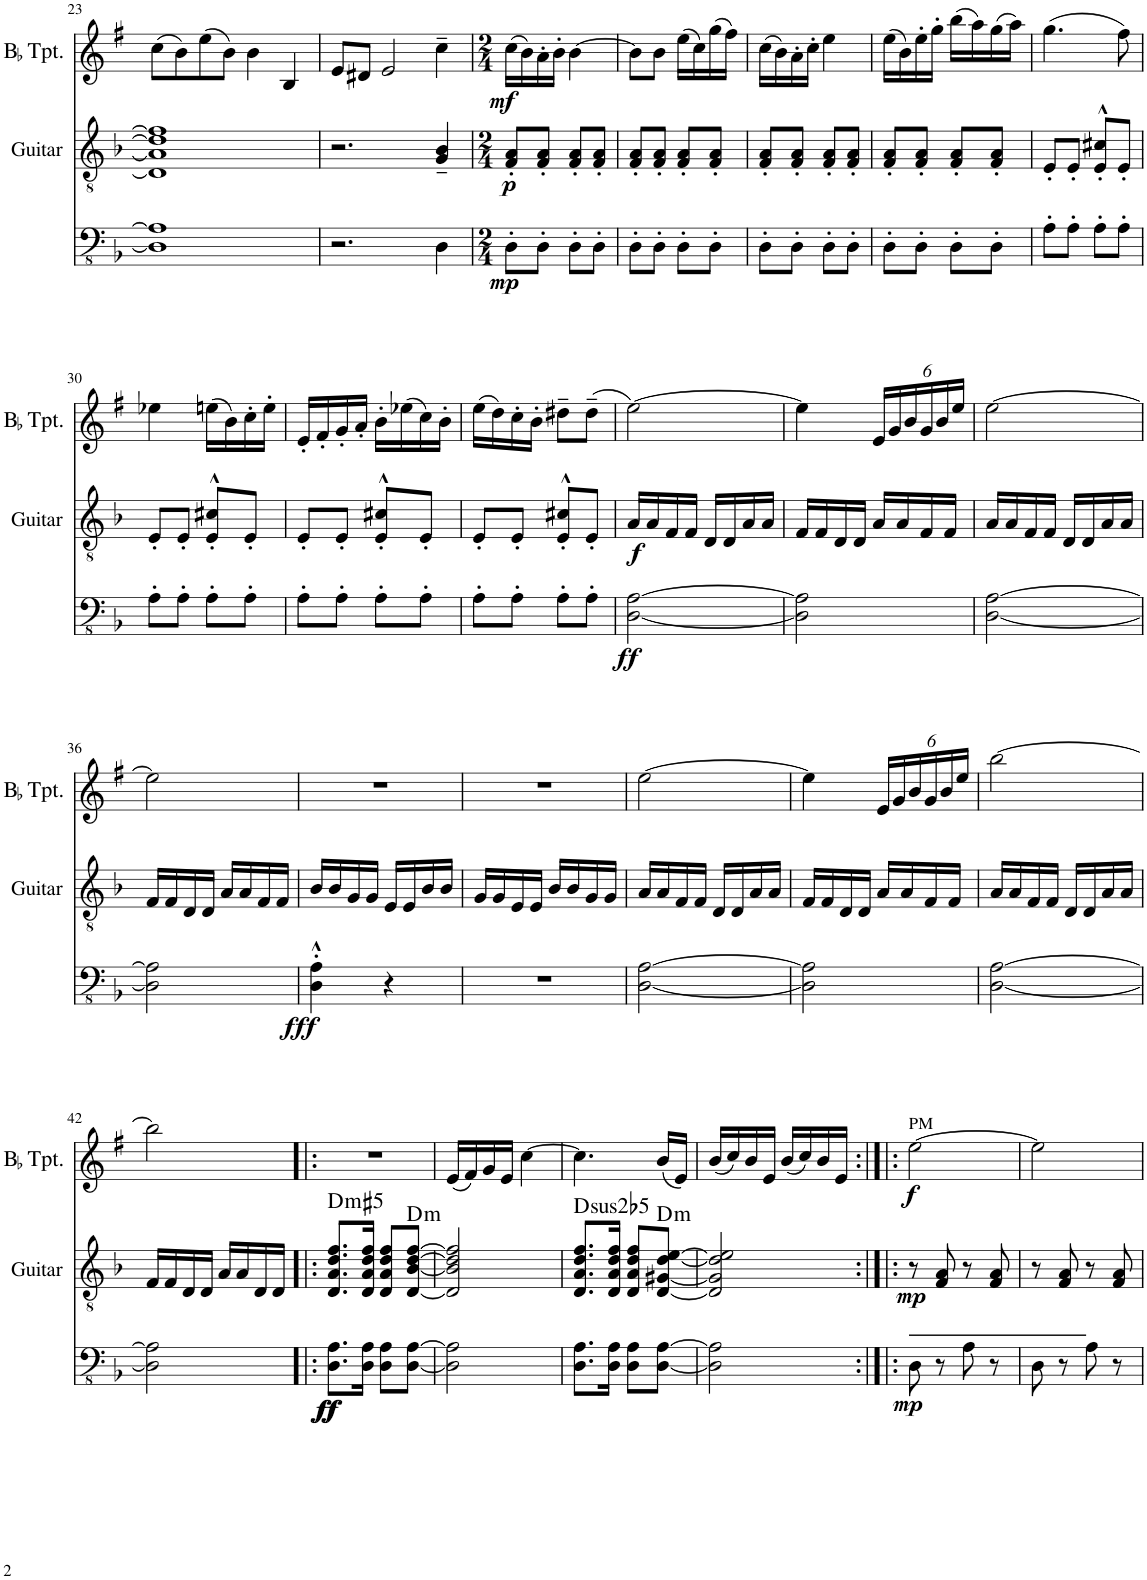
**kern	**dynam	**kern	**dynam	**harte	**kern	**dynam
*part3	*part3	*part2	*part2	*part2	*part1	*part1
*staff3	*staff3	*staff2	*staff2	*	*staff1	*staff1
*I"Bass Guitar	*	*I"Guitar	*	*	*I"BaccidentalFlat Trumpet	*
*	*	*I'Guitar	*	*	*I'BaccidentalFlat Tpt.	*
!!LO:PB:g=z
*clefFv4	*	*clefGv2	*	*	*clefG2	*
*	*	*	*	*	*Trd1c2	*
*k[b-]	*	*k[b-]	*	*	*k[f#]	*
*M4/4	*	*M4/4	*	*	*M4/4	*
=23	=23	=23	=23	=23	=23	=23
1DD] 1AA]	.	1D] 1A] 1d] 1f]	.	.	(8cc\L	.
.	.	.	.	.	8b\)	.
.	.	.	.	.	(8ee\	.
.	.	.	.	.	8b\J)	.
.	.	.	.	.	4b\	.
.	.	.	.	.	4B/	.
=24	=24	=24	=24	=24	=24	=24
2.r	.	2.r	.	.	8e/L	.
.	.	.	.	.	8d#X/J	.
.	.	.	.	.	2e/	.
4DD\	.	4G/~ 4B-/~	.	.	4cc~\	.
=25	=25	=25	=25	=25	=25	=25
*M2/4	*	*M2/4	*	*	*M2/4	*
!	!LO:DY:b	!	!LO:DY:b	!	!	!LO:DY:b
8DD'\L	mp	8F/' 8A/'L	p	.	(16cc\LL	mf
.	.	.	.	.	16b\)	.
8DD'\J	.	8F/' 8A/'J	.	.	16a'\	.
.	.	.	.	.	16b'\JJ	.
8DD'\L	.	8F/' 8A/'L	.	.	[4b\	.
8DD'\J	.	8F/' 8A/'J	.	.	.	.
=26	=26	=26	=26	=26	=26	=26
8DD'\L	.	8F/' 8A/'L	.	.	8b\L]	.
8DD'\J	.	8F/' 8A/'J	.	.	8b\J	.
8DD'\L	.	8F/' 8A/'L	.	.	(16ee\LL	.
.	.	.	.	.	16cc\)	.
8DD'\J	.	8F/' 8A/'J	.	.	(16gg\	.
.	.	.	.	.	16ff#\JJ)	.
=27	=27	=27	=27	=27	=27	=27
8DD'\L	.	8F/' 8A/'L	.	.	(16cc\LL	.
.	.	.	.	.	16b\)	.
8DD'\J	.	8F/' 8A/'J	.	.	16a'\	.
.	.	.	.	.	16cc'\JJ	.
8DD'\L	.	8F/' 8A/'L	.	.	4ee\	.
8DD'\J	.	8F/' 8A/'J	.	.	.	.
=28	=28	=28	=28	=28	=28	=28
8DD'\L	.	8F/' 8A/'L	.	.	(16ee\LL	.
.	.	.	.	.	16b\)	.
8DD'\J	.	8F/' 8A/'J	.	.	16ee'\	.
.	.	.	.	.	16gg'\JJ	.
8DD'\L	.	8F/' 8A/'L	.	.	(16bb\LL	.
.	.	.	.	.	16aa\)	.
8DD'\J	.	8F/' 8A/'J	.	.	(16gg\	.
.	.	.	.	.	16aa\JJ)	.
=29	=29	=29	=29	=29	=29	=29
8AA'\L	.	8E'/L	.	.	(4.gg\	.
8AA'\J	.	8E'/J	.	.	.	.
8AA'\L	.	8E/'^^ 8c#X/'^^L	.	.	.	.
8AA'\J	.	8E'/J	.	.	8ff#\)	.
!!LO:LB:g=z
=30	=30	=30	=30	=30	=30	=30
8AA'\L	.	8E'/L	.	.	4ee-X\	.
8AA'\J	.	8E'/J	.	.	.	.
8AA'\L	.	8E/'^^ 8c#X/'^^L	.	.	(16een\LL	.
.	.	.	.	.	16b\)	.
8AA'\J	.	8E'/J	.	.	16cc'\	.
.	.	.	.	.	16ee'\JJ	.
=31	=31	=31	=31	=31	=31	=31
8AA'\L	.	8E'/L	.	.	16e'/LL	.
.	.	.	.	.	16f#'/	.
8AA'\J	.	8E'/J	.	.	16g'/	.
.	.	.	.	.	16a'/JJ	.
8AA'\L	.	8E/'^^ 8c#X/'^^L	.	.	16b'\LL	.
.	.	.	.	.	(16ee-X\	.
8AA'\J	.	8E'/J	.	.	16cc\)	.
.	.	.	.	.	16b'\JJ	.
=32	=32	=32	=32	=32	=32	=32
8AA'\L	.	8E'/L	.	.	(16ee\LL	.
.	.	.	.	.	16dd\)	.
8AA'\J	.	8E'/J	.	.	16cc'\	.
.	.	.	.	.	16b'\JJ	.
8AA'\L	.	8E/'^^ 8c#X/'^^L	.	.	8dd#X~\L	.
8AA'\J	.	8E'/J	.	.	(8dd#~\J	.
=33	=33	=33	=33	=33	=33	=33
!	!LO:DY:b	!	!LO:DY:b	!	!	!
[2DD\ [2AA\	ff	16A/LL	f	.	[2ee\)	.
.	.	16A/	.	.	.	.
.	.	16F/	.	.	.	.
.	.	16F/JJ	.	.	.	.
.	.	16D/LL	.	.	.	.
.	.	16D/	.	.	.	.
.	.	16A/	.	.	.	.
.	.	16A/JJ	.	.	.	.
=34	=34	=34	=34	=34	=34	=34
2DD\] 2AA\]	.	16F/LL	.	.	4ee\]	.
.	.	16F/	.	.	.	.
.	.	16D/	.	.	.	.
.	.	16D/JJ	.	.	.	.
*	*	*	*	*	*Xbrackettup	*
.	.	16A/LL	.	.	24e/LL	.
.	.	.	.	.	24g/	.
.	.	16A/	.	.	.	.
.	.	.	.	.	24b/	.
.	.	16F/	.	.	24g/	.
.	.	.	.	.	24b/	.
.	.	16F/JJ	.	.	.	.
.	.	.	.	.	24ee/JJ	.
=35	=35	=35	=35	=35	=35	=35
[2DD\ [2AA\	.	16A/LL	.	.	[2ee\	.
.	.	16A/	.	.	.	.
.	.	16F/	.	.	.	.
.	.	16F/JJ	.	.	.	.
.	.	16D/LL	.	.	.	.
.	.	16D/	.	.	.	.
.	.	16A/	.	.	.	.
.	.	16A/JJ	.	.	.	.
!!LO:LB:g=z
=36	=36	=36	=36	=36	=36	=36
2DD\] 2AA\]	.	16F/LL	.	.	2ee\]	.
.	.	16F/	.	.	.	.
.	.	16D/	.	.	.	.
.	.	16D/JJ	.	.	.	.
.	.	16A/LL	.	.	.	.
.	.	16A/	.	.	.	.
.	.	16F/	.	.	.	.
.	.	16F/JJ	.	.	.	.
=37	=37	=37	=37	=37	=37	=37
!	!LO:DY:b	!	!	!	!	!
4DD\'^^ 4AA\'^^	fff	16B-/LL	.	.	2r	.
.	.	16B-/	.	.	.	.
.	.	16G/	.	.	.	.
.	.	16G/JJ	.	.	.	.
4r	.	16E/LL	.	.	.	.
.	.	16E/	.	.	.	.
.	.	16B-/	.	.	.	.
.	.	16B-/JJ	.	.	.	.
=38	=38	=38	=38	=38	=38	=38
2r	.	16G/LL	.	.	2r	.
.	.	16G/	.	.	.	.
.	.	16E/	.	.	.	.
.	.	16E/JJ	.	.	.	.
.	.	16B-/LL	.	.	.	.
.	.	16B-/	.	.	.	.
.	.	16G/	.	.	.	.
.	.	16G/JJ	.	.	.	.
=39	=39	=39	=39	=39	=39	=39
[2DD\ [2AA\	.	16A/LL	.	.	[2ee\	.
.	.	16A/	.	.	.	.
.	.	16F/	.	.	.	.
.	.	16F/JJ	.	.	.	.
.	.	16D/LL	.	.	.	.
.	.	16D/	.	.	.	.
.	.	16A/	.	.	.	.
.	.	16A/JJ	.	.	.	.
=40	=40	=40	=40	=40	=40	=40
2DD\] 2AA\]	.	16F/LL	.	.	4ee\]	.
.	.	16F/	.	.	.	.
.	.	16D/	.	.	.	.
.	.	16D/JJ	.	.	.	.
.	.	16A/LL	.	.	24e/LL	.
.	.	.	.	.	24g/	.
.	.	16A/	.	.	.	.
.	.	.	.	.	24b/	.
.	.	16F/	.	.	24g/	.
.	.	.	.	.	24b/	.
.	.	16F/JJ	.	.	.	.
.	.	.	.	.	24ee/JJ	.
=41	=41	=41	=41	=41	=41	=41
[2DD\ [2AA\	.	16A/LL	.	.	[2bb\	.
.	.	16A/	.	.	.	.
.	.	16F/	.	.	.	.
.	.	16F/JJ	.	.	.	.
.	.	16D/LL	.	.	.	.
.	.	16D/	.	.	.	.
.	.	16A/	.	.	.	.
.	.	16A/JJ	.	.	.	.
!!LO:LB:g=z
=42	=42	=42	=42	=42	=42	=42
2DD\] 2AA\]	.	16F/LL	.	.	2bb\]	.
.	.	16F/	.	.	.	.
.	.	16D/	.	.	.	.
.	.	16D/JJ	.	.	.	.
.	.	16A/LL	.	.	.	.
.	.	16A/	.	.	.	.
.	.	16D/	.	.	.	.
.	.	16D/JJ	.	.	.	.
=43!|:	=43!|:	=43!|:	=43!|:	=43!|:	=43!|:	=43!|:
!	!LO:DY:b	!	!	!	!	!
!	!LO:DY:n=1:b	!	!	!LO:H:kt=m	!	!
8.DD\ 8.AA\L	ff ff	8.D/ 8.A/ 8.d/ 8.f/L	.	D:(b3,#5)	2r	.
16DD\ 16AA\Jk	.	16D/ 16A/ 16d/ 16f/Jk	.	.	.	.
8DD\ 8AA\L	.	8D/ 8A/ 8d/ 8f/L	.	.	.	.
!	!	!	!	!LO:H:kt=m	!	!
[8DD\ [8AA\J	.	[8D/ [8B-/ [8d/ [8f/J	.	D:min	.	.
=44	=44	=44	=44	=44	=44	=44
2DD\] 2AA\]	.	2D/] 2B-/] 2d/] 2f/]	.	.	(16e/LL	.
.	.	.	.	.	16f#/)	.
.	.	.	.	.	16g/	.
.	.	.	.	.	16e/JJ	.
.	.	.	.	.	[4cc\	.
=45	=45	=45	=45	=45	=45	=45
!	!	!	!	!LO:H:kt=2	!	!
8.DD\ 8.AA\L	.	8.D/ 8.A/ 8.d/ 8.f/L	.	D:(1,2,b5)	4.cc\]	.
16DD\ 16AA\Jk	.	16D/ 16A/ 16d/ 16f/Jk	.	.	.	.
8DD\ 8AA\L	.	8D/ 8A/ 8d/ 8f/L	.	.	.	.
!	!	!	!	!LO:H:kt=m	!	!
[8DD\ [8AA\J	.	[8D/ [8G#X/ [8d/ [8e/J	.	D:min	(16b/LL	.
.	.	.	.	.	16e/JJ)	.
=46	=46	=46	=46	=46	=46	=46
2DD\] 2AA\]	.	2D/] 2G#/] 2d/] 2e/]	.	.	(16b/LL	.
.	.	.	.	.	16cc/)	.
.	.	.	.	.	16b/	.
.	.	.	.	.	16e/JJ	.
.	.	.	.	.	(16b/LL	.
.	.	.	.	.	16cc/)	.
.	.	.	.	.	16b/	.
.	.	.	.	.	16e/JJ	.
=47:|!|:	=47:|!|:	=47:|!|:	=47:|!|:	=47:|!|:	=47:|!|:	=47:|!|:
!	!	!	!	!	!LO:TX:a:t=PM	!
!	!LO:DY:b	!	!LO:DY:b	!	!	!LO:DY:b
8DD\	mp	8r	mp	.	[2ee\	f
8r	.	8F/ 8A/	.	.	.	.
8AA\	.	8r	.	.	.	.
8r	.	8F/ 8A/	.	.	.	.
=48	=48	=48	=48	=48	=48	=48
8DD\	.	8r	.	.	2ee\]	.
8r	.	8F/ 8A/	.	.	.	.
8AA\	.	8r	.	.	.	.
8r	.	8F/ 8A/	.	.	.	.
=	=	=	=	=	=	=
*-	*-	*-	*-	*-	*-	*-
